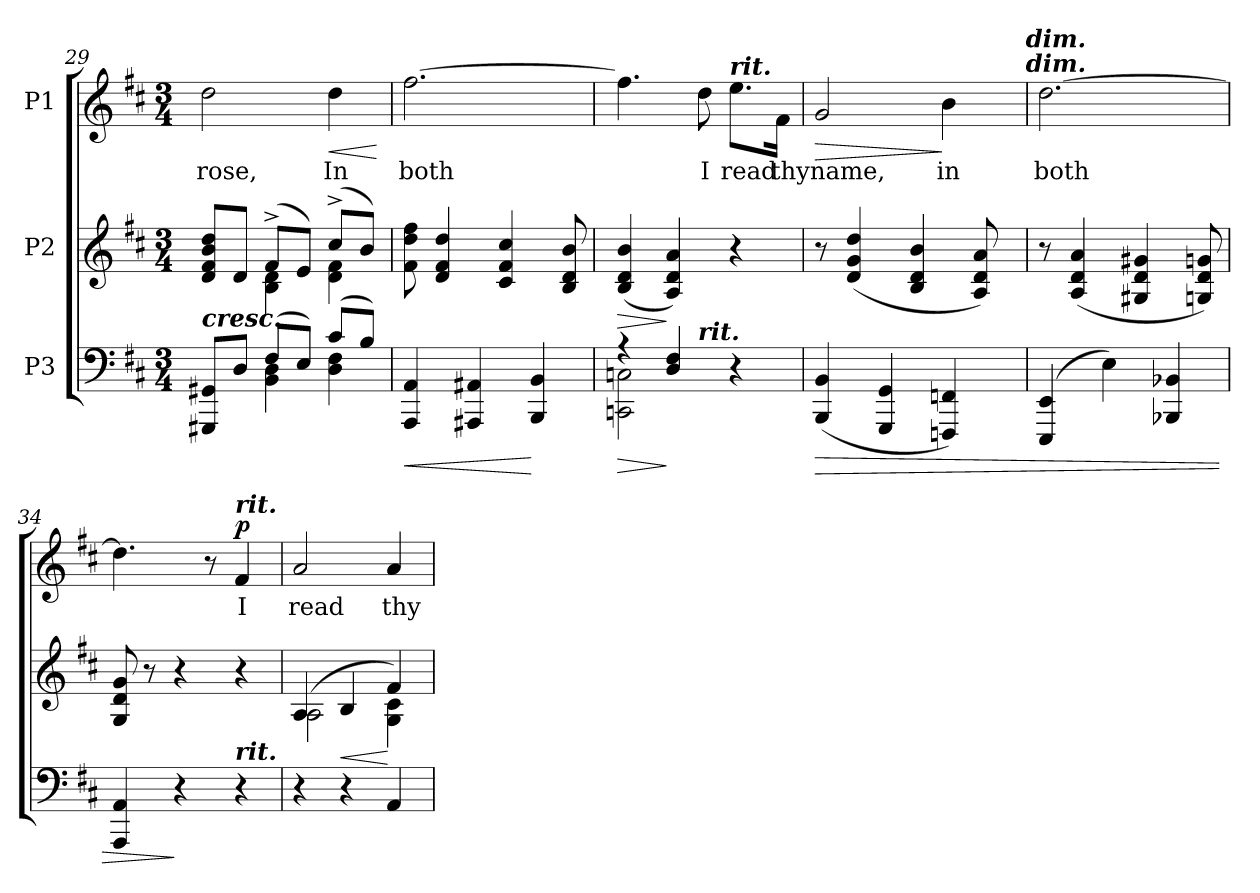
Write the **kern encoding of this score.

**kern	**dynam	**kern	**dynam	**kern	**text	**dynam
*part3	*part3	*part2	*part2	*part1	*part1	*part1
*staff3	*staff3	*staff2	*staff2	*staff1	*staff1	*staff1
*I"P3	*	*I"P2	*	*I"P1	*	*
*clefF4	*	*clefG2	*	*clefG2	*	*
*k[f#c#]	*	*k[f#c#]	*	*k[f#c#]	*	*
*D:	*	*D:	*	*D:	*	*
*M3/4	*	*M3/4	*	*M3/4	*	*
=29	=29	=29	=29	=29	=29	=29
*^	*	*^	*	*	*	*
!LO:TX:a:Bi:t=cresc.	!	!	!	!	!	!	!	!
!	!	!	!	!	!	!	!LO:LY:b:color=#000000	!
8GGG#Xi/ 8GG#XiL	4ryy	.	8di/ 8f#i 8bi 8ddiL	4ryy	.	2ddi\	rose,	.
8Di/J	.	.	8di/J	.	.	.	.	.
(8F#i/L	4BBi\ 4Di	.	(8f#^i/L	4Bi\ 4di	.	.	.	.
8Ei/J)	.	.	8ei/J)	.	.	.	.	.
!	!	!	!	!	!	!	!LO:LY:b:color=#000000	!LO:HP:b
(8c#i/L	4Di\ 4F#i	.	(8cc#^i/L	4di\ 4f#i	.	4ddi\	In	<
8Bi/J)	.	.	8bi/J)	.	.	.	.	.
*v	*v	*	*	*	*	*	*	*
*	*	*v	*v	*	*	*	*
.	.	.	.	.	.	[
=30	=30	=30	=30	=30	=30	=30
!	!LO:HP:b	!	!	!	!	!
!	!	!	!	!	!LO:LY:b:color=#000000	!
4AAAi/ 4AAi	<	8f#i\ 8ddi 8ff#i	.	[2.ff#i\	both	.
.	.	4di/ 4f#i 4ddi	.	.	.	.
4AAA#Xi/ 4AA#Xi	.	.	.	.	.	.
.	.	4c#i/ 4f#i 4cc#i	.	.	.	.
4BBBi/ 4BBi	[	.	.	.	.	.
.	.	8Bi/ 8di 8bi	.	.	.	.
!!LO:LB:g=z
=31	=31	=31	=31	=31	=31	=31
!	!LO:HP:b	!	!LO:HP:b	!	!	!
*^	*	*	*	*	*	*
*	*^	*	*	*	*	*	*
4r	2CCni\ 2Cni	4.ryy	>	(4Bi/ 4di 4bi	>	4.ff#i\]	.	.
4Di/ 4F#i	.	.	]	4Ai/ 4di 4ai)	]	.	.	.
!	!	!LO:TX:a:Bi:t=rit.	!	!	!	!	!	!
!	!	!	!	!	!	!	!LO:LY:b:color=#000000	!
.	.	4.ryy	.	.	.	8ddi\	I	.
!	!	!	!	!	!	!LO:TX:a:Bi:t=rit.	!	!
!	!	!	!	!	!	!	!LO:LY:b:color=#000000	!
4r	4ryy	.	.	4r	.	8.eei\L	read	.
!	!	!	!	!	!	!	!LO:LY:b:color=#000000	!
.	.	.	.	.	.	16f#i\Jk	thy	.
=32	=32	=32	=32	=32	=32	=32	=32	=32
!	!	!	!LO:HP:b	!	!	!	!	!
*v	*v	*v	*	*	*	*	*	*
*^	*	*	*	*	*	*
*	*^	*	*	*	*	*	*
!	!	!	!	!	!	!LO:TX:a:Bi:t=a tempo	!	!
!LO:TX:a:Bi:t=a tempo	!	!	!	!	!	!	!	!
!LO:TX:a:Bi:t=dim.	!	!	!	!	!	!	!	!
!	!	!	!	!	!	!	!LO:LY:b:color=#000000	!LO:HP:b
*v	*v	*v	*	*	*	*^	*	*
(4BBBi/ 4BBi	>	8r	.	2gi/	2ryy	name,	>
.	.	(4di/ 4gi 4ddi	.	.	.	.	.
4GGGi/ 4GGi	.	.	.	.	.	.	.
.	.	4Bi/ 4di 4bi	.	.	.	.	.
!	!	!	!	!	!	!LO:LY:b:color=#000000	!
4FFFni/ 4FFni)	.	.	.	4bi\	8ryy	in	]
.	.	8Ai/ 8di 8ai)	.	.	16ryy	.	.
.	.	.	.	.	32ryy	.	.
.	.	.	.	.	64ryy	.	.
.	.	.	.	.	128...ryy	.	.
!	!	!	!	!	!LO:TX:a:Bi:t=dim.	!	!
!	!	!	!	!	!LO:TX:a:Bi:t=dim.	!	!
.	.	.	.	.	1024ryy	.	.
*	*	*	*	*v	*v	*	*
=33	=33	=33	=33	=33	=33	=33
*	*	*	*	*^	*	*
!	!	!	!	!	!	!LO:LY:b:color=#000000	!
*	*	*	*	*v	*v	*	*
(4EEEi/ 4EEi	.	8r	.	[2.ddi\	both	.
.	.	(4Ai/ 4di 4ai	.	.	.	.
4Ei\)	.	.	.	.	.	.
.	.	4G#Xi/ 4di 4g#Xi	.	.	.	.
4BBB-Xi/ 4BB-Xi	.	.	.	.	.	.
.	.	8Gni/ 8di 8gni)	.	.	.	.
=34	=34	=34	=34	=34	=34	=34
4AAAi/ 4AAi	.	8Gi/ 8di 8gi	.	4.ddi\]	.	.
.	.	8r	.	.	.	.
4r	]	4r	.	.	.	.
.	.	.	.	8r	.	.
!	!	!	!	!LO:TX:a:Bi:t=rit.	!	!
!LO:TX:a:Bi:t=rit.	!	!	!	!	!	!
!	!	!	!	!	!LO:LY:b:color=#000000	!
4r	.	4r	.	4f#i/	I	p
=35	=35	=35	=35	=35	=35	=35
*	*	*^	*	*	*	*
!	!	!	!	!	!	!LO:LY:b:color=#000000	!
4r	.	(4Ai/	2Ai\	.	2ai/	read	.
!	!	!	!	!LO:HP:b	!	!	!
4r	.	4Bi/	.	<	.	.	.
!	!	!	!	!	!	!LO:LY:b:color=#000000	!
4AAi/	.	4f#i/)	4Gi\ 4c#i	[	4ai/	thy	.
*	*	*v	*v	*	*	*	*
=	=	=	=	=	=	=
*-	*-	*-	*-	*-	*-	*-
